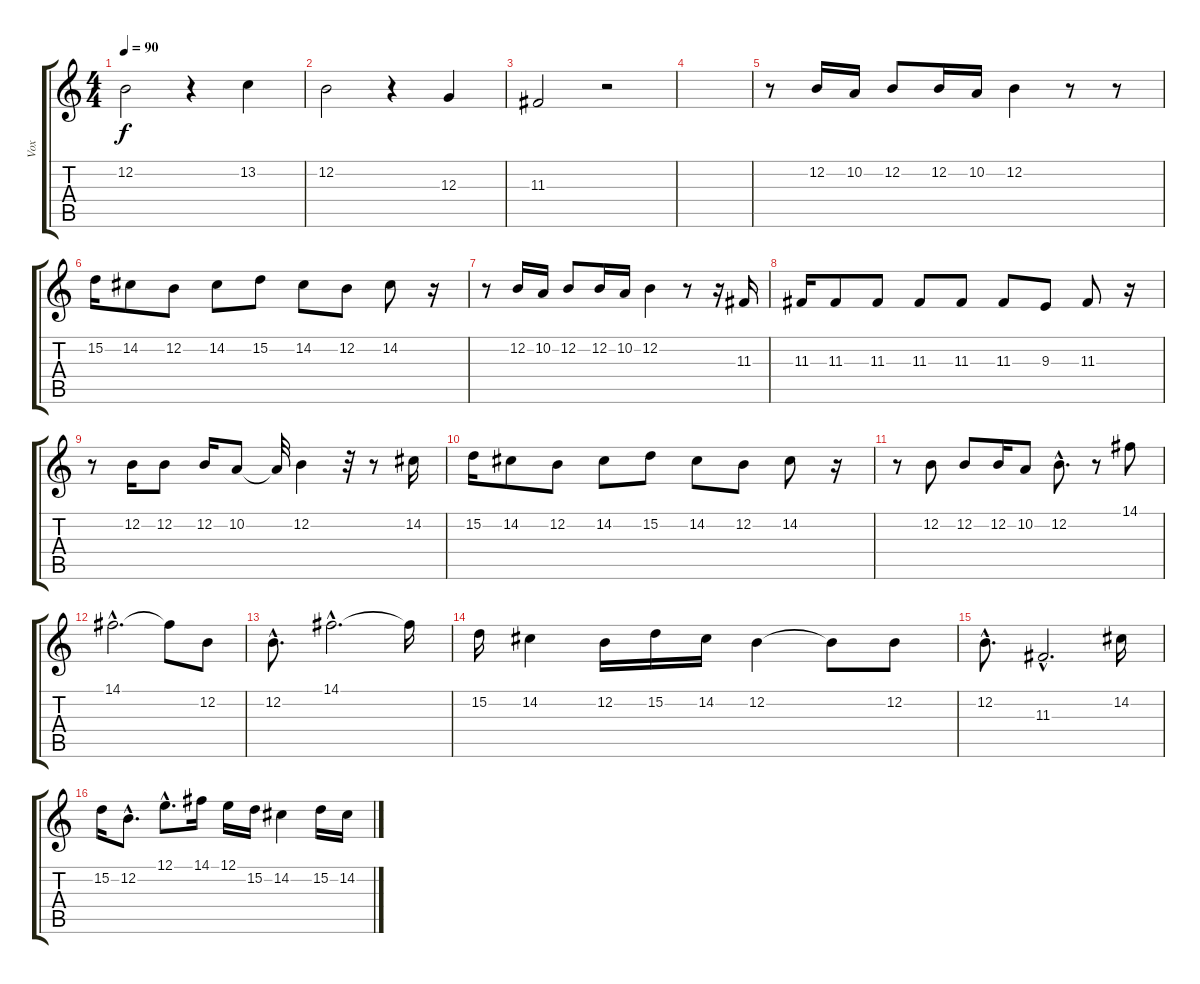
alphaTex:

\track ("Vox" "Vox") {instrument flute}
\staff {score tabs}
\tuning (E4 B3 G3 D3 A2 E2) {hide}
\ts (4 4)
\tempo 90
\clef g2
\ks c
12.2.2{dy f} r.4 13.2.4 |
12.2.2 r.4 12.3.4 |
11.3.2 r.2 |
|
r.8 12.2.16 10.2.16 12.2.8 12.2.16 10.2.16 12.2.4 r.8 r.8 |
15.2.16 14.2.8 12.2.8 14.2.8 15.2.8 14.2.8 12.2.8 14.2.8 r.16 |
r.8 12.2.16 10.2.16 12.2.8 12.2.16 10.2.16 12.2.4 r.8 r.16 11.3.16 |
11.3.16 11.3.8 11.3.8 11.3.8 11.3.8 11.3.8 9.3.8 11.3.8 r.16 |
r.8 12.2.16 12.2.8 12.2.16 10.2.8 10.2{t}.32 12.2.4 r.32 r.8 14.2.16 |
15.2.16 14.2.8 12.2.8 14.2.8 15.2.8 14.2.8 12.2.8 14.2.8 r.16 |
r.8 12.2.8 12.2.8 12.2.16 10.2.8 12.2{hac}.8{d} r.8 14.1.8 |
14.1{hac}.2{d} 14.1{t}.8 12.2.8 |
12.2{hac}.8{d} 14.1{hac}.2{d} 14.1{t}.16 |
15.2.16 14.2.4 12.2.16 15.2.16 14.2.16 12.2.4 12.2{t}.8 12.2.8 |
12.2{hac}.8{d} 11.3{hac}.2{d} 14.2.16 |
15.2.16 12.2{hac}.8{d} 12.1{hac}.8{d} 14.1.16 12.1.16 15.2.16 14.2.4 15.2.16 14.2.16
